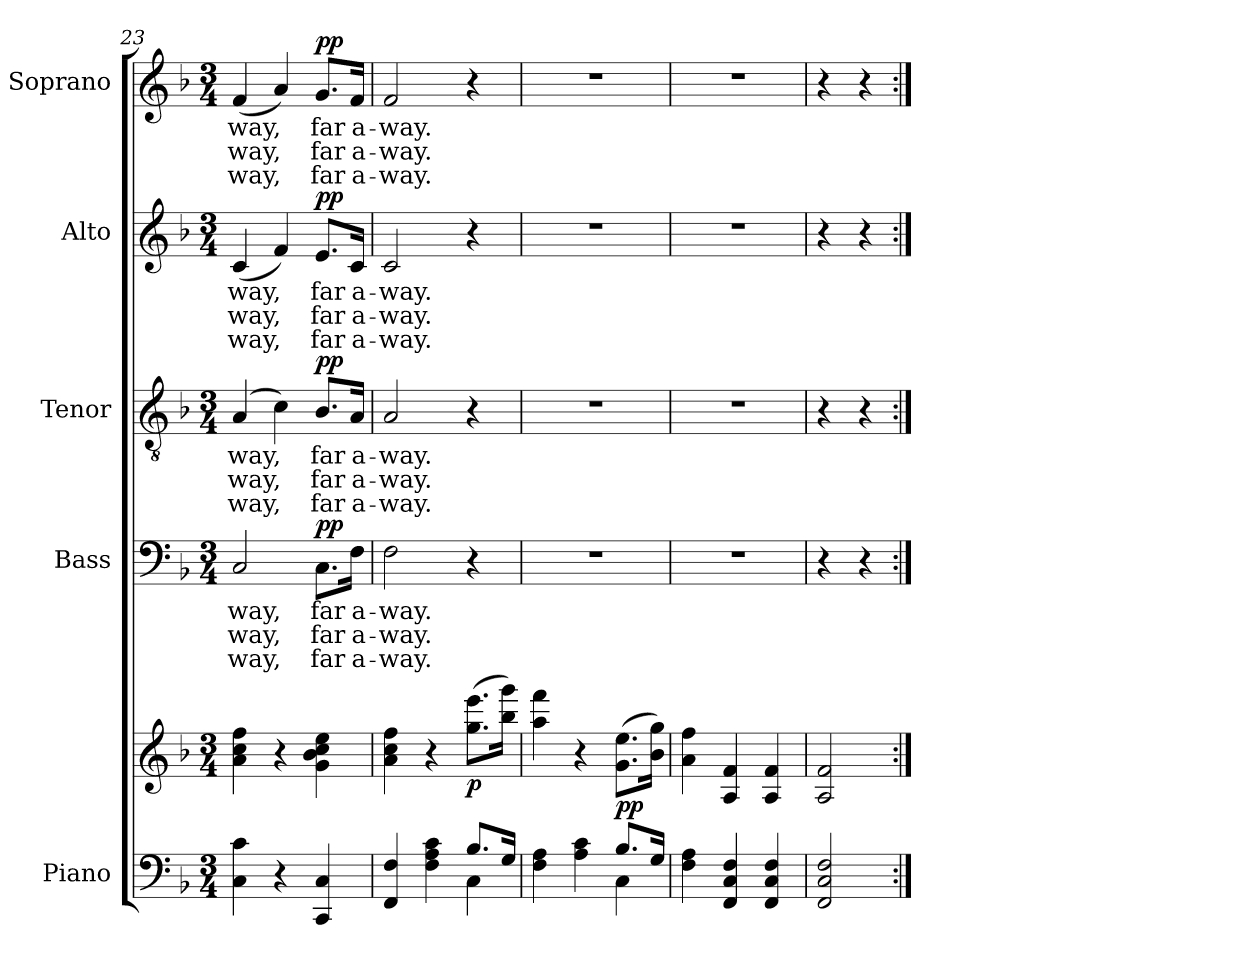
**kern	**kern	**dynam	**kern	**text	**text	**text	**dynam	**kern	**text	**text	**text	**dynam	**kern	**text	**text	**text	**dynam	**kern	**text	**text	**text	**dynam
*part5	*part5	*part5	*part4	*part4	*part4	*part4	*part4	*part3	*part3	*part3	*part3	*part3	*part2	*part2	*part2	*part2	*part2	*part1	*part1	*part1	*part1	*part1
*staff6	*staff5	*staff5/6	*staff4	*staff4	*staff4	*staff4	*staff4	*staff3	*staff3	*staff3	*staff3	*staff3	*staff2	*staff2	*staff2	*staff2	*staff2	*staff1	*staff1	*staff1	*staff1	*staff1
*I"Piano	*	*	*I"Bass	*	*	*	*	*I"Tenor	*	*	*	*	*I"Alto	*	*	*	*	*I"Soprano	*	*	*	*
*I'Pno	*	*	*I'B.	*	*	*	*	*I'T.	*	*	*	*	*I'A.	*	*	*	*	*	*	*	*	*
*clefF4	*clefG2	*	*clefF4	*	*	*	*	*clefGv2	*	*	*	*	*clefG2	*	*	*	*	*clefG2	*	*	*	*
*k[b-]	*k[b-]	*	*k[b-]	*	*	*	*	*k[b-]	*	*	*	*	*k[b-]	*	*	*	*	*k[b-]	*	*	*	*
*M3/4	*M3/4	*	*M3/4	*	*	*	*	*M3/4	*	*	*	*	*M3/4	*	*	*	*	*M3/4	*	*	*	*
=23	=23	=23	=23	=23	=23	=23	=23	=23	=23	=23	=23	=23	=23	=23	=23	=23	=23	=23	=23	=23	=23	=23
!	!	!	!	!LO:LY:b	!LO:LY:b	!LO:LY:b	!	!	!LO:LY:b	!LO:LY:b	!LO:LY:b	!	!	!LO:LY:b	!LO:LY:b	!LO:LY:b	!	!	!LO:LY:b	!LO:LY:b	!LO:LY:b	!
4C\ 4c\	4a\ 4cc\ 4ff\	.	2C/	-way,	-way,	-way,	.	(>4A/	-way,	-way,	-way,	.	(<4c/	-way,	-way,	-way,	.	(<4f/	-way,	-way,	-way,	.
4r	4r	.	.	.	.	.	.	4c\)	.	.	.	.	4f/)	.	.	.	.	4a/)	.	.	.	.
!	!	!	!	!LO:LY:b	!LO:LY:b	!LO:LY:b	!LO:DY:a	!	!LO:LY:b	!LO:LY:b	!LO:LY:b	!LO:DY:a	!	!LO:LY:b	!LO:LY:b	!LO:LY:b	!LO:DY:a	!	!LO:LY:b	!LO:LY:b	!LO:LY:b	!LO:DY:a
4CC/ 4C/	4g\ 4b-\ 4cc\ 4ee\	.	8.C\L	far	far	far	pp	8.B-/L	far	far	far	pp	8.e/L	far	far	far	pp	8.g/L	far	far	far	pp
!	!	!	!	!LO:LY:b	!LO:LY:b	!LO:LY:b	!	!	!LO:LY:b	!LO:LY:b	!LO:LY:b	!	!	!LO:LY:b	!LO:LY:b	!LO:LY:b	!	!	!LO:LY:b	!LO:LY:b	!LO:LY:b	!
.	.	.	16F\Jk	a-	a-	a-	.	16A/Jk	a-	a-	a-	.	16c/Jk	a-	a-	a-	.	16f/Jk	a-	a-	a-	.
=24	=24	=24	=24	=24	=24	=24	=24	=24	=24	=24	=24	=24	=24	=24	=24	=24	=24	=24	=24	=24	=24	=24
*^	*	*	*	*	*	*	*	*	*	*	*	*	*	*	*	*	*	*	*	*	*	*
!	!	!	!	!	!LO:LY:b	!LO:LY:b	!LO:LY:b	!	!	!LO:LY:b	!LO:LY:b	!LO:LY:b	!	!	!LO:LY:b	!LO:LY:b	!LO:LY:b	!	!	!LO:LY:b	!LO:LY:b	!LO:LY:b	!
4FF/ 4F/	4ryy	4a\ 4cc\ 4ff\	.	2F\	-way.	-way.	-way.	.	2A/	-way.	-way.	-way.	.	2c/	-way.	-way.	-way.	.	2f/	-way.	-way.	-way.	.
4F\ 4A\ 4c\	4ryy	4r	.	.	.	.	.	.	.	.	.	.	.	.	.	.	.	.	.	.	.	.	.
!	!	!	!LO:DY:b	!	!	!	!	!	!	!	!	!	!	!	!	!	!	!	!	!	!	!	!
8.B-/L	4C\	(>8.gg\ 8.eee\L	p	4r	.	.	.	.	4r	.	.	.	.	4r	.	.	.	.	4r	.	.	.	.
16G/Jk	.	16bb-\ 16ggg\Jk)	.	.	.	.	.	.	.	.	.	.	.	.	.	.	.	.	.	.	.	.	.
=25	=25	=25	=25	=25	=25	=25	=25	=25	=25	=25	=25	=25	=25	=25	=25	=25	=25	=25	=25	=25	=25	=25	=25
4F\ 4A\	4ryy	4aa\ 4fff\	.	2.r	.	.	.	.	2.r	.	.	.	.	2.r	.	.	.	.	2.r	.	.	.	.
4A\ 4c\	4ryy	4r	.	.	.	.	.	.	.	.	.	.	.	.	.	.	.	.	.	.	.	.	.
!	!	!	!LO:DY:b	!	!	!	!	!	!	!	!	!	!	!	!	!	!	!	!	!	!	!	!
8.B-/L	4C\	(>8.g\ 8.ee\L	pp	.	.	.	.	.	.	.	.	.	.	.	.	.	.	.	.	.	.	.	.
16G/Jk	.	16b-\ 16gg\Jk)	.	.	.	.	.	.	.	.	.	.	.	.	.	.	.	.	.	.	.	.	.
*v	*v	*	*	*	*	*	*	*	*	*	*	*	*	*	*	*	*	*	*	*	*	*	*
=26	=26	=26	=26	=26	=26	=26	=26	=26	=26	=26	=26	=26	=26	=26	=26	=26	=26	=26	=26	=26	=26	=26
4F\ 4A\	4a\ 4ff\	.	2.r	.	.	.	.	2.r	.	.	.	.	2.r	.	.	.	.	2.r	.	.	.	.
4FF/ 4C/ 4F/	4A/ 4f/	.	.	.	.	.	.	.	.	.	.	.	.	.	.	.	.	.	.	.	.	.
4FF/ 4C/ 4F/	4A/ 4f/	.	.	.	.	.	.	.	.	.	.	.	.	.	.	.	.	.	.	.	.	.
=27	=27	=27	=27	=27	=27	=27	=27	=27	=27	=27	=27	=27	=27	=27	=27	=27	=27	=27	=27	=27	=27	=27
2FF/ 2C/ 2F/	2A/ 2f/	.	4r	.	.	.	.	4r	.	.	.	.	4r	.	.	.	.	4r	.	.	.	.
.	.	.	4r	.	.	.	.	4r	.	.	.	.	4r	.	.	.	.	4r	.	.	.	.
=:|!	=:|!	=:|!	=:|!	=:|!	=:|!	=:|!	=:|!	=:|!	=:|!	=:|!	=:|!	=:|!	=:|!	=:|!	=:|!	=:|!	=:|!	=:|!	=:|!	=:|!	=:|!	=:|!
*-	*-	*-	*-	*-	*-	*-	*-	*-	*-	*-	*-	*-	*-	*-	*-	*-	*-	*-	*-	*-	*-	*-
